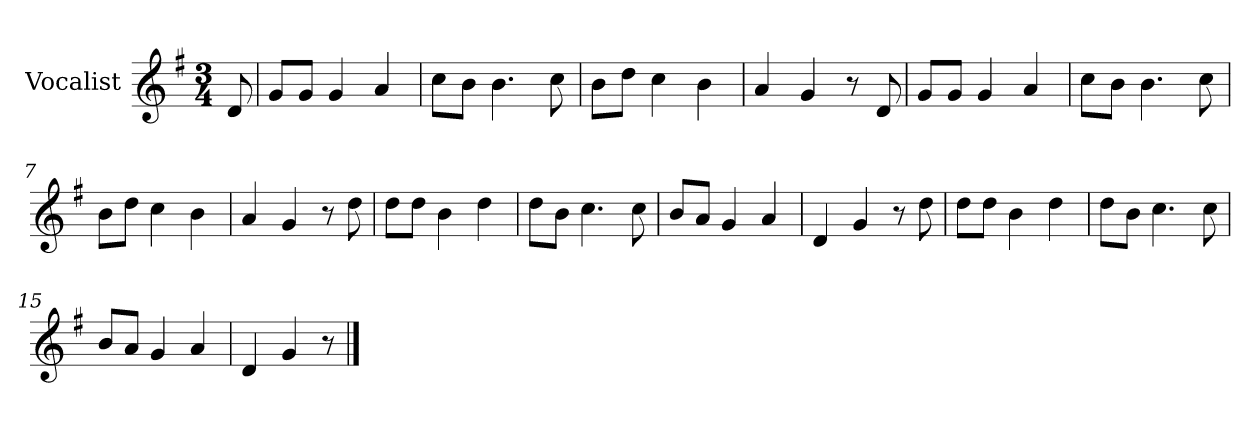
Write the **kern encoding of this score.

**kern
*part1
*staff1
*I"Vocalist
*k[f#]
*G:
*M3/4
=
8d
=1
8gL
8gJ
4g
4a
=2
8ccL
8bJ
4.b
8cc
=3
8bL
8ddJ
4cc
4b
=4
4a
4g
8r
8d
=5
8gL
8gJ
4g
4a
=6
8ccL
8bJ
4.b
8cc
=7
8bL
8ddJ
4cc
4b
=8
4a
4g
8r
8dd
=9
8ddL
8ddJ
4b
4dd
=10
8ddL
8bJ
4.cc
8cc
=11
8bL
8aJ
4g
4a
=12
4d
4g
8r
8dd
=13
8ddL
8ddJ
4b
4dd
=14
8ddL
8bJ
4.cc
8cc
=15
8bL
8aJ
4g
4a
=16
4d
4g
8r
==
*-
